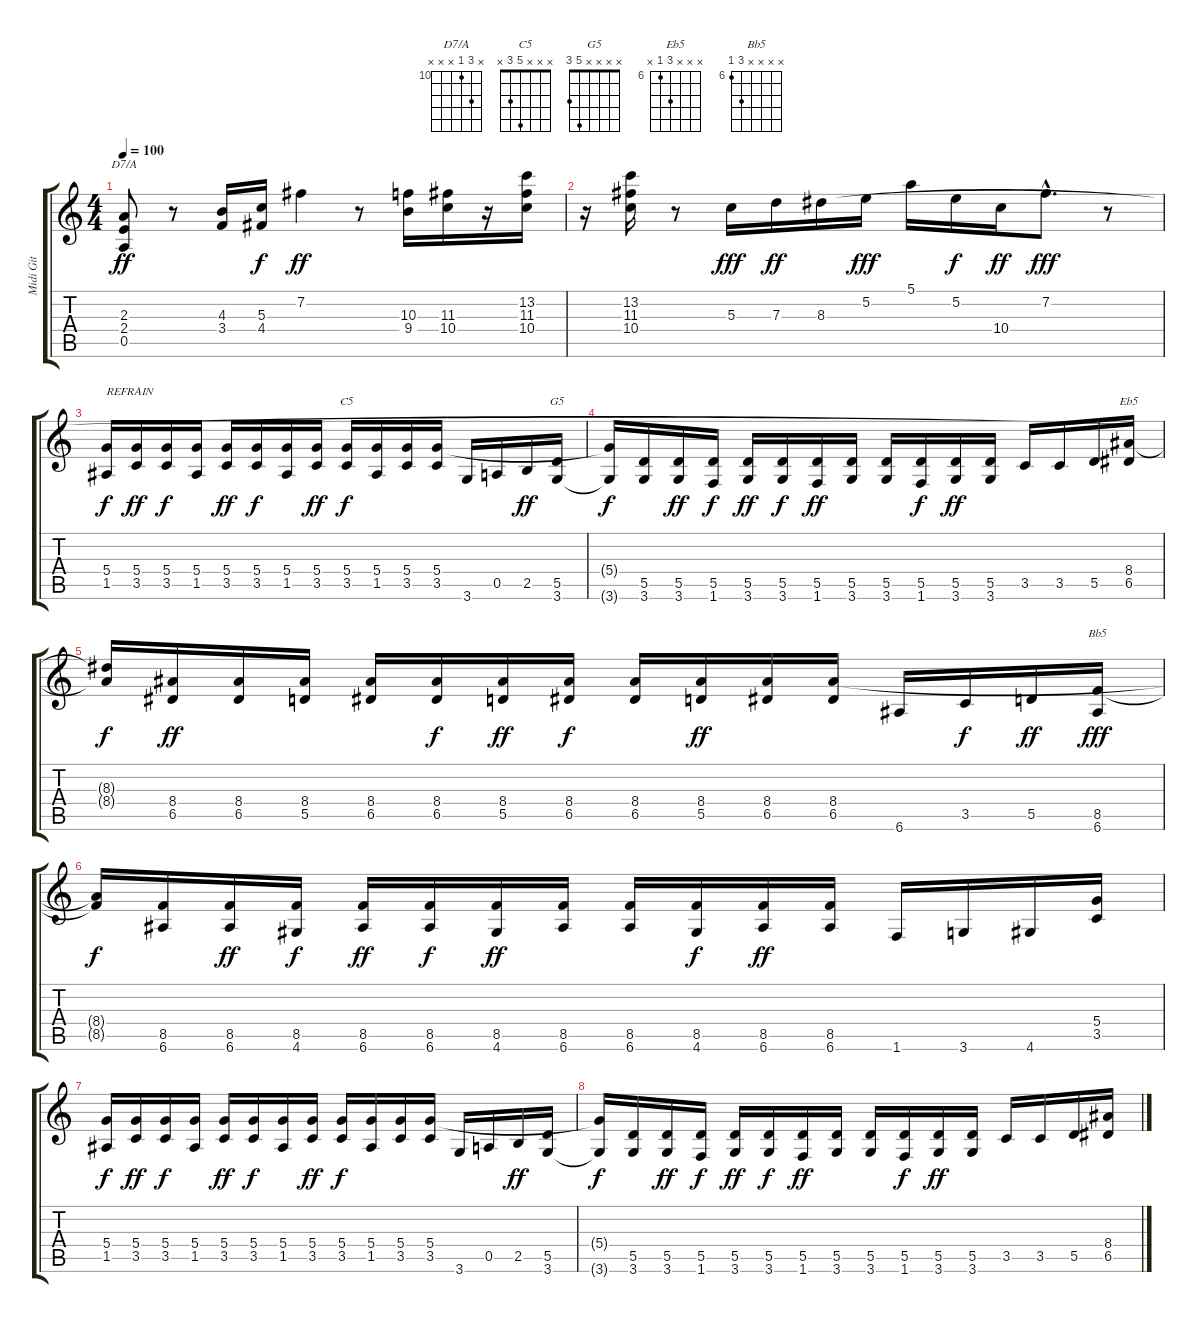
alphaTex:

\track ("Midi Git" "Midi Git") {instrument electricguitarclean}
\staff {score tabs}
\tuning (E4 B3 G3 D3 A2 E2) {hide}
\chord ("D7/A" x 12 10 x x x) {firstfret 10}
\chord ("C5" x x x 5 3 x)
\chord ("G5" x x x x 5 3)
\chord ("Eb5" x x x 8 6 x) {firstfret 6}
\chord ("Bb5" x x x x 8 6) {firstfret 6}
\ts (4 4)
\tempo 100
\clef g2
\ks c
(2.3 2.4 0.5).8{ch "D7/A" dy ff} r.8 (4.3 3.4).16 (5.3 4.4).16{dy f} 7.2.4{dy ff} r.8 (10.3 9.4).16 (11.3 10.4).16 r.16 (13.2 11.3 10.4).16 |
r.16 (13.2 11.3 10.4).16 r.8 5.3.16{dy fff} 7.3.16{dy ff} 8.3.16 5.2.16{dy fff} 5.1.16 5.2.16{dy f} 10.4.16{dy ff} 7.2{hac}.8{d dy fff} r.8 |
(5.4 1.5).16{txt "REFRAIN" dy f} (5.4 3.5).16{dy ff} (5.4 3.5).16{dy f} (5.4 1.5).16 (5.4 3.5).16{dy ff} (5.4 3.5).16{dy f} (5.4 1.5).16 (5.4 3.5).16{dy ff} (5.4 3.5).16{ch "C5" dy f} (5.4 1.5).16 (5.4 3.5).16 (5.4 3.5).16 3.6.16 0.5.16 2.5.16{dy ff} (5.5 3.6).16{ch "G5"} |
(5.4{t} 3.6{t}).16{dy f} (5.5 3.6).16 (5.5 3.6).16{dy ff} (5.5 1.6).16{dy f} (5.5 3.6).16{dy ff} (5.5 3.6).16{dy f} (5.5 1.6).16{dy ff} (5.5 3.6).16 (5.5 3.6).16 (5.5 1.6).16{dy f} (5.5 3.6).16{dy ff} (5.5 3.6).16 3.5.16 3.5.16 5.5.16 (8.4 6.5).16{ch "Eb5"} |
(8.3{t} 8.4{t}).16{dy f} (8.4 6.5).16{dy ff} (8.4 6.5).16 (8.4 5.5).16 (8.4 6.5).16 (8.4 6.5).16{dy f} (8.4 5.5).16{dy ff} (8.4 6.5).16{dy f} (8.4 6.5).16 (8.4 5.5).16{dy ff} (8.4 6.5).16 (8.4 6.5).16 6.6.16 3.5.16{dy f} 5.5.16{dy ff} (8.5 6.6).16{ch "Bb5" dy fff} |
(8.4{t} 8.5{t}).16{dy f} (8.5 6.6).16 (8.5 6.6).16{dy ff} (8.5 4.6).16{dy f} (8.5 6.6).16{dy ff} (8.5 6.6).16{dy f} (8.5 4.6).16{dy ff} (8.5 6.6).16 (8.5 6.6).16 (8.5 4.6).16{dy f} (8.5 6.6).16{dy ff} (8.5 6.6).16 1.6.16 3.6.16 4.6.16 (5.4 3.5).16 |
(5.4 1.5).16{dy f} (5.4 3.5).16{dy ff} (5.4 3.5).16{dy f} (5.4 1.5).16 (5.4 3.5).16{dy ff} (5.4 3.5).16{dy f} (5.4 1.5).16 (5.4 3.5).16{dy ff} (5.4 3.5).16{dy f} (5.4 1.5).16 (5.4 3.5).16 (5.4 3.5).16 3.6.16 0.5.16 2.5.16{dy ff} (5.5 3.6).16 |
(5.4{t} 3.6{t}).16{dy f} (5.5 3.6).16 (5.5 3.6).16{dy ff} (5.5 1.6).16{dy f} (5.5 3.6).16{dy ff} (5.5 3.6).16{dy f} (5.5 1.6).16{dy ff} (5.5 3.6).16 (5.5 3.6).16 (5.5 1.6).16{dy f} (5.5 3.6).16{dy ff} (5.5 3.6).16 3.5.16 3.5.16 5.5.16 (8.4 6.5).16
